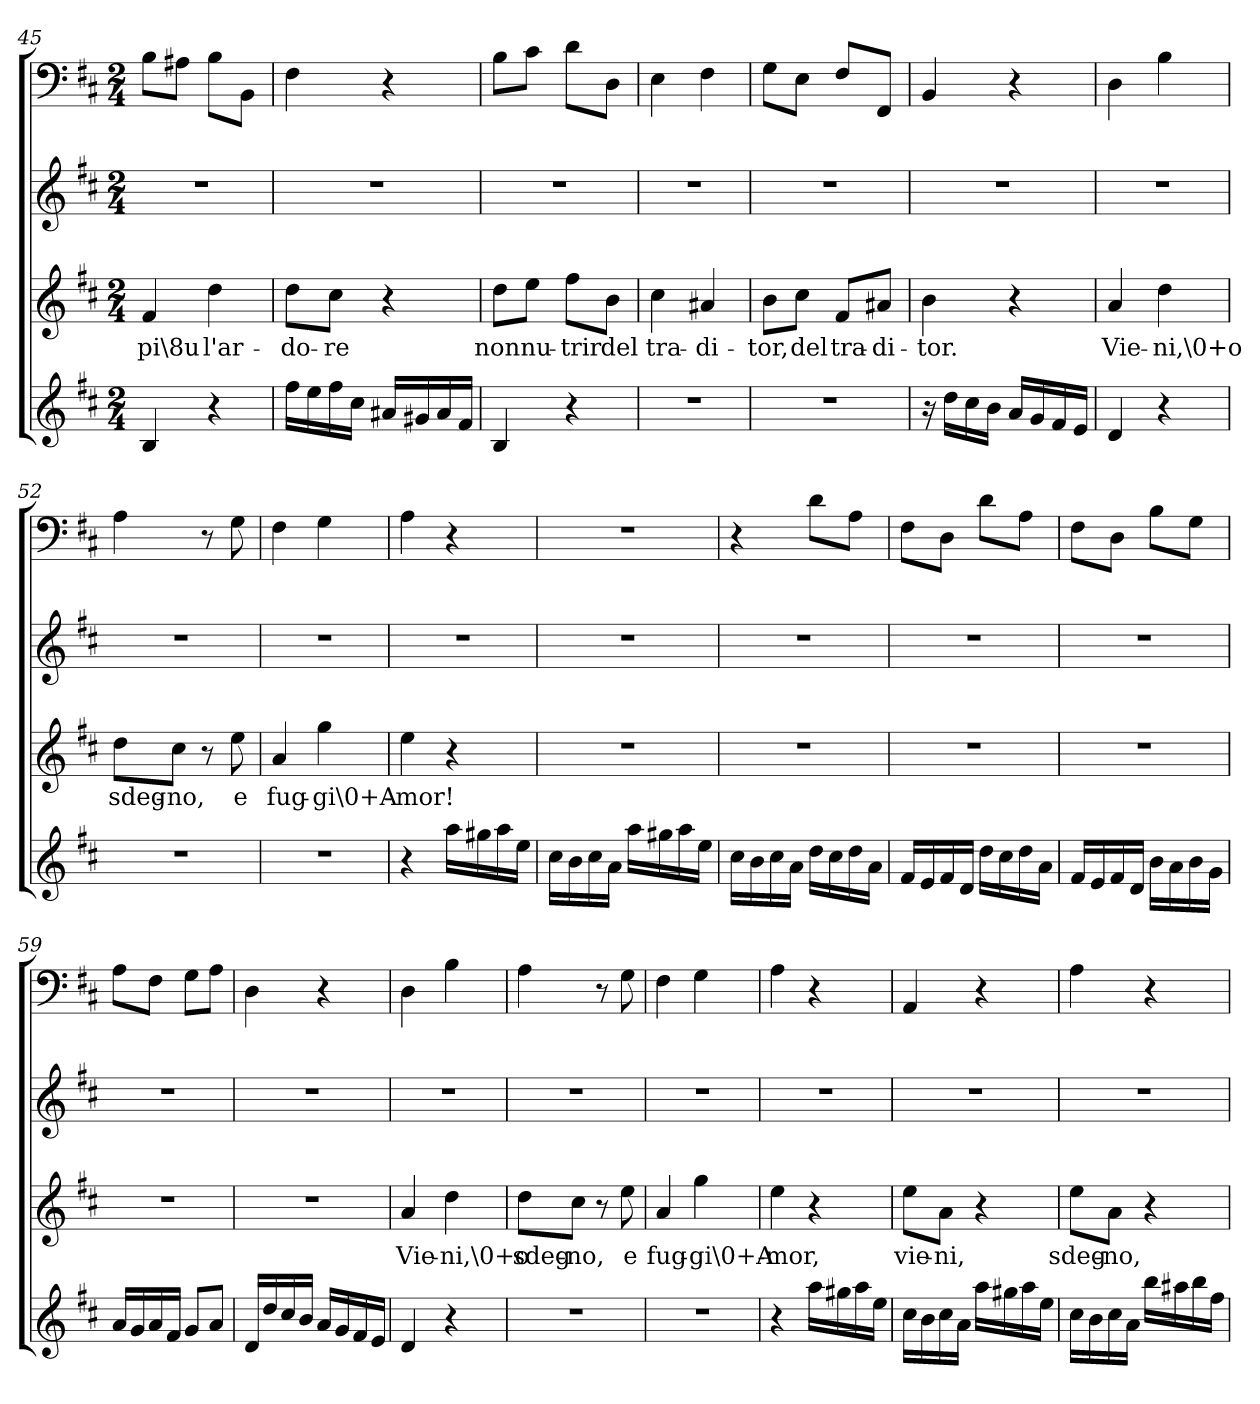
**kern	**kern	**text	**kern	**kern
*part4	*part3	*part3	*part2	*part1
*staff4	*staff3	*staff3	*staff2	*staff1
*clefG2	*clefG2	*	*clefG2	*clefF4
*k[f#c#]	*k[f#c#]	*	*k[f#c#]	*k[f#c#]
*D:	*D:	*	*D:	*D:
*M2/4	*M2/4	*	*M2/4	*M2/4
=45	=45	=45	=45	=45
4B/	4f#/	pi\8u	2r	8B\L
.	.	.	.	8A#X\J
4r	4dd\	l'ar-	.	8B\L
.	.	.	.	8BB\J
=46	=46	=46	=46	=46
16ff#\LL	8dd\L	-do-	2r	4F#\
16ee\	.	.	.	.
16ff#\	8cc#\J	-re	.	.
16cc#\JJ	.	.	.	.
16a#X/LL	4r	.	.	4r
16g#X/	.	.	.	.
16a#/	.	.	.	.
16f#/JJ	.	.	.	.
=47	=47	=47	=47	=47
4B/	8dd\L	non	2r	8B\L
.	8ee\J	nu-	.	8c#\J
4r	8ff#\L	-trir	.	8d\L
.	8b\J	del	.	8D\J
=48	=48	=48	=48	=48
2r	4cc#\	tra-	2r	4E\
.	4a#X/	-di-	.	4F#\
=49	=49	=49	=49	=49
2r	8b\L	-tor,	2r	8G\L
.	8cc#\J	del	.	8E\J
.	8f#/L	tra-	.	8F#/L
.	8a#X/J	-di-	.	8FF#/J
=50	=50	=50	=50	=50
16r	4b\	-tor.	2r	4BB/
16dd\LL	.	.	.	.
16cc#\	.	.	.	.
16b\JJ	.	.	.	.
16a/LL	4r	.	.	4r
16g/	.	.	.	.
16f#/	.	.	.	.
16e/JJ	.	.	.	.
=51	=51	=51	=51	=51
4d/	4a/	Vie-	2r	4D\
4r	4dd\	-ni,\0+o	.	4B\
=52	=52	=52	=52	=52
2r	8dd\L	sdeg-	2r	4A\
.	8cc#\J	-no,	.	.
.	8r	.	.	8r
.	8ee\	e	.	8G\
=53	=53	=53	=53	=53
2r	4a/	fug-	2r	4F#\
.	4gg\	-gi\0+A-	.	4G\
=54	=54	=54	=54	=54
4r	4ee\	-mor!	2r	4A\
16aa\LL	4r	.	.	4r
16gg#X\	.	.	.	.
16aa\	.	.	.	.
16ee\JJ	.	.	.	.
=55	=55	=55	=55	=55
16cc#\LL	2r	.	2r	2r
16b\	.	.	.	.
16cc#\	.	.	.	.
16a\JJ	.	.	.	.
16aa\LL	.	.	.	.
16gg#X\	.	.	.	.
16aa\	.	.	.	.
16ee\JJ	.	.	.	.
=56	=56	=56	=56	=56
16cc#\LL	2r	.	2r	4r
16b\	.	.	.	.
16cc#\	.	.	.	.
16a\JJ	.	.	.	.
16dd\LL	.	.	.	8d\L
16cc#\	.	.	.	.
16dd\	.	.	.	8A\J
16a\JJ	.	.	.	.
=57	=57	=57	=57	=57
16f#/LL	2r	.	2r	8F#\L
16e/	.	.	.	.
16f#/	.	.	.	8D\J
16d/JJ	.	.	.	.
16dd\LL	.	.	.	8d\L
16cc#\	.	.	.	.
16dd\	.	.	.	8A\J
16a\JJ	.	.	.	.
=58	=58	=58	=58	=58
16f#/LL	2r	.	2r	8F#\L
16e/	.	.	.	.
16f#/	.	.	.	8D\J
16d/JJ	.	.	.	.
16b\LL	.	.	.	8B\L
16a\	.	.	.	.
16b\	.	.	.	8G\J
16g\JJ	.	.	.	.
=59	=59	=59	=59	=59
16a/LL	2r	.	2r	8A\L
16g/	.	.	.	.
16a/	.	.	.	8F#\J
16f#/JJ	.	.	.	.
8g/L	.	.	.	8G\L
8a/J	.	.	.	8A\J
=60	=60	=60	=60	=60
16d/LL	2r	.	2r	4D\
16dd/	.	.	.	.
16cc#/	.	.	.	.
16b/JJ	.	.	.	.
16a/LL	.	.	.	4r
16g/	.	.	.	.
16f#/	.	.	.	.
16e/JJ	.	.	.	.
=61	=61	=61	=61	=61
4d/	4a/	Vie-	2r	4D\
4r	4dd\	-ni,\0+o	.	4B\
=62	=62	=62	=62	=62
2r	8dd\L	sdeg-	2r	4A\
.	8cc#\J	-no,	.	.
.	8r	.	.	8r
.	8ee\	e	.	8G\
=63	=63	=63	=63	=63
2r	4a/	fug-	2r	4F#\
.	4gg\	-gi\0+A-	.	4G\
=64	=64	=64	=64	=64
4r	4ee\	-mor,	2r	4A\
16aa\LL	4r	.	.	4r
16gg#X\	.	.	.	.
16aa\	.	.	.	.
16ee\JJ	.	.	.	.
=65	=65	=65	=65	=65
16cc#\LL	8ee\L	vie-	2r	4AA/
16b\	.	.	.	.
16cc#\	8a\J	-ni,	.	.
16a\JJ	.	.	.	.
16aa\LL	4r	.	.	4r
16gg#X\	.	.	.	.
16aa\	.	.	.	.
16ee\JJ	.	.	.	.
=66	=66	=66	=66	=66
16cc#\LL	8ee\L	sdeg-	2r	4A\
16b\	.	.	.	.
16cc#\	8a\J	-no,	.	.
16a\JJ	.	.	.	.
16bb\LL	4r	.	.	4r
16aa#X\	.	.	.	.
16bb\	.	.	.	.
16ff#\JJ	.	.	.	.
=	=	=	=	=
*-	*-	*-	*-	*-
